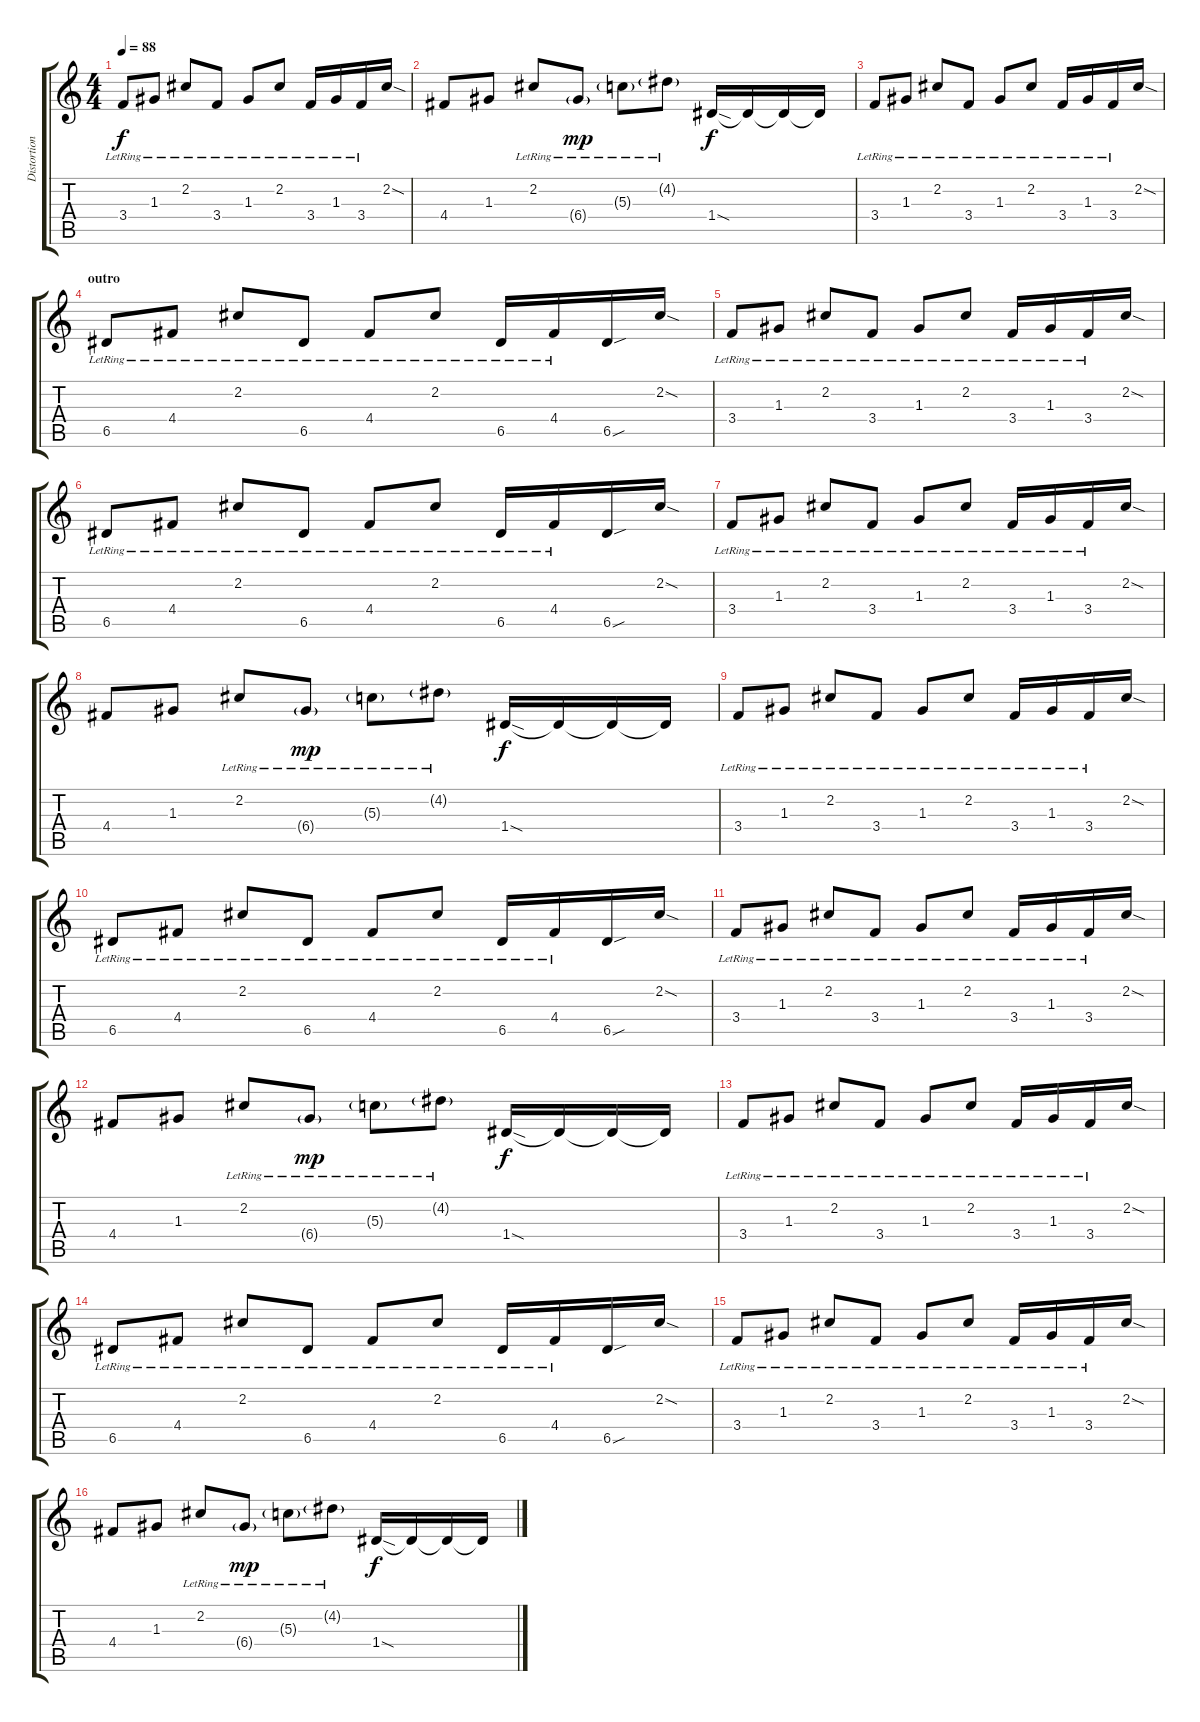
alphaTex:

\track ("Distortion Gtr." "Distortion") {instrument distortionguitar}
\staff {score tabs}
\tuning (E4 B3 G3 D3 A2 E2) {hide}
\ts (4 4)
\tempo 88
\clef g2
\ks c
3.4{lr}.8{dy f} 1.3{lr}.8 2.2{lr}.8 3.4{lr}.8 1.3{lr}.8 2.2{lr}.8 3.4{lr}.16 1.3{lr}.16 3.4{lr}.16 2.2{sod}.16 |
4.4.8 1.3.8 2.2{lr}.8 6.4{g lr}.8{dy mp} 5.3{g lr}.8 4.2{g lr}.8 1.4{sod}.16{dy f} 1.4{t}.16 1.4{t}.16 1.4{t}.16 |
3.4{lr}.8 1.3{lr}.8 2.2{lr}.8 3.4{lr}.8 1.3{lr}.8 2.2{lr}.8 3.4{lr}.16 1.3{lr}.16 3.4{lr}.16 2.2{sod}.16 |
\section ("" "outro")
6.5{lr}.8 4.4{lr}.8 2.2{lr}.8 6.5{lr}.8 4.4{lr}.8 2.2{lr}.8 6.5{lr}.16 4.4{lr}.16 6.5{sou}.16 2.2{sod}.16 |
3.4{lr}.8 1.3{lr}.8 2.2{lr}.8 3.4{lr}.8 1.3{lr}.8 2.2{lr}.8 3.4{lr}.16 1.3{lr}.16 3.4{lr}.16 2.2{sod}.16 |
6.5{lr}.8 4.4{lr}.8 2.2{lr}.8 6.5{lr}.8 4.4{lr}.8 2.2{lr}.8 6.5{lr}.16 4.4{lr}.16 6.5{sou}.16 2.2{sod}.16 |
3.4{lr}.8 1.3{lr}.8 2.2{lr}.8 3.4{lr}.8 1.3{lr}.8 2.2{lr}.8 3.4{lr}.16 1.3{lr}.16 3.4{lr}.16 2.2{sod}.16 |
4.4.8 1.3.8 2.2{lr}.8 6.4{g lr}.8{dy mp} 5.3{g lr}.8 4.2{g lr}.8 1.4{sod}.16{dy f} 1.4{t}.16 1.4{t}.16 1.4{t}.16 |
3.4{lr}.8 1.3{lr}.8 2.2{lr}.8 3.4{lr}.8 1.3{lr}.8 2.2{lr}.8 3.4{lr}.16 1.3{lr}.16 3.4{lr}.16 2.2{sod}.16 |
6.5{lr}.8 4.4{lr}.8 2.2{lr}.8 6.5{lr}.8 4.4{lr}.8 2.2{lr}.8 6.5{lr}.16 4.4{lr}.16 6.5{sou}.16 2.2{sod}.16 |
3.4{lr}.8 1.3{lr}.8 2.2{lr}.8 3.4{lr}.8 1.3{lr}.8 2.2{lr}.8 3.4{lr}.16 1.3{lr}.16 3.4{lr}.16 2.2{sod}.16 |
4.4.8 1.3.8 2.2{lr}.8 6.4{g lr}.8{dy mp} 5.3{g lr}.8 4.2{g lr}.8 1.4{sod}.16{dy f} 1.4{t}.16 1.4{t}.16 1.4{t}.16 |
3.4{lr}.8 1.3{lr}.8 2.2{lr}.8 3.4{lr}.8 1.3{lr}.8 2.2{lr}.8 3.4{lr}.16 1.3{lr}.16 3.4{lr}.16 2.2{sod}.16 |
6.5{lr}.8 4.4{lr}.8 2.2{lr}.8 6.5{lr}.8 4.4{lr}.8 2.2{lr}.8 6.5{lr}.16 4.4{lr}.16 6.5{sou}.16 2.2{sod}.16 |
3.4{lr}.8 1.3{lr}.8 2.2{lr}.8 3.4{lr}.8 1.3{lr}.8 2.2{lr}.8 3.4{lr}.16 1.3{lr}.16 3.4{lr}.16 2.2{sod}.16 |
4.4.8 1.3.8 2.2{lr}.8 6.4{g lr}.8{dy mp} 5.3{g lr}.8 4.2{g lr}.8 1.4{sod}.16{dy f} 1.4{t}.16 1.4{t}.16 1.4{t}.16
